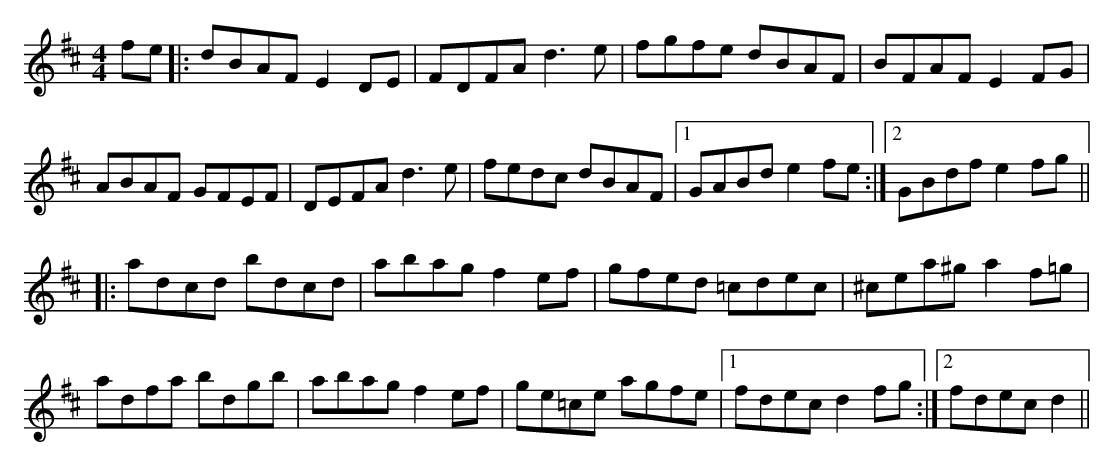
X:1
M:4/4
K:D
fe|:dBAF E2DE|FDFA d3e|fgfe dBAF|BFAF E2FG|
ABAF GFEF|DEFA d3e|fedc dBAF|1 GABd e2fe:|2 GBdf e2fg||
|:adcd bdcd|abag f2ef|gfed =cdec|^cea^g a2f=g|
adfa bdgb|abag f2ef|ge=ce agfe|1 fdec d2fg:|2 fdec d2||
